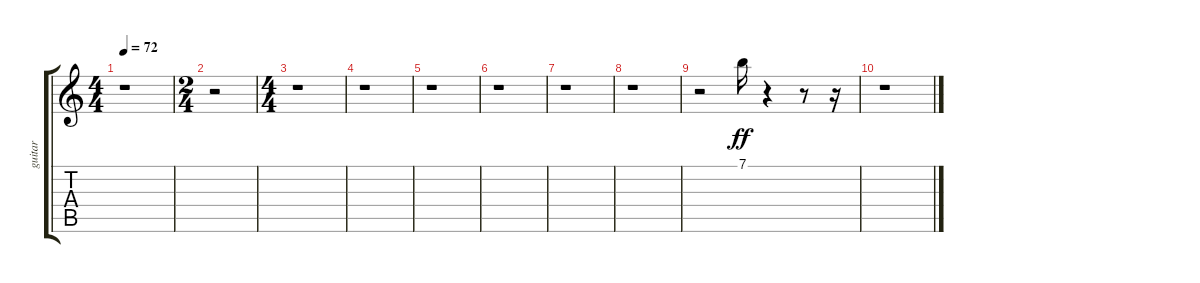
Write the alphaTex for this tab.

\track ("guitar" "guitar") {instrument acousticguitarsteel}
\staff {score tabs}
\tuning (E4 B3 G3 D3 A2 E2) {hide}
\ts (4 4)
\tempo 72
\clef g2
\ks c
r.1{dy f} |
\ts (2 4)
r.2 |
\ts (4 4)
r.1 |
r.1 |
r.1 |
r.1 |
r.1 |
r.1 |
r.2 7.1.16{dy ff} r.4 r.8 r.16 |
r.1
